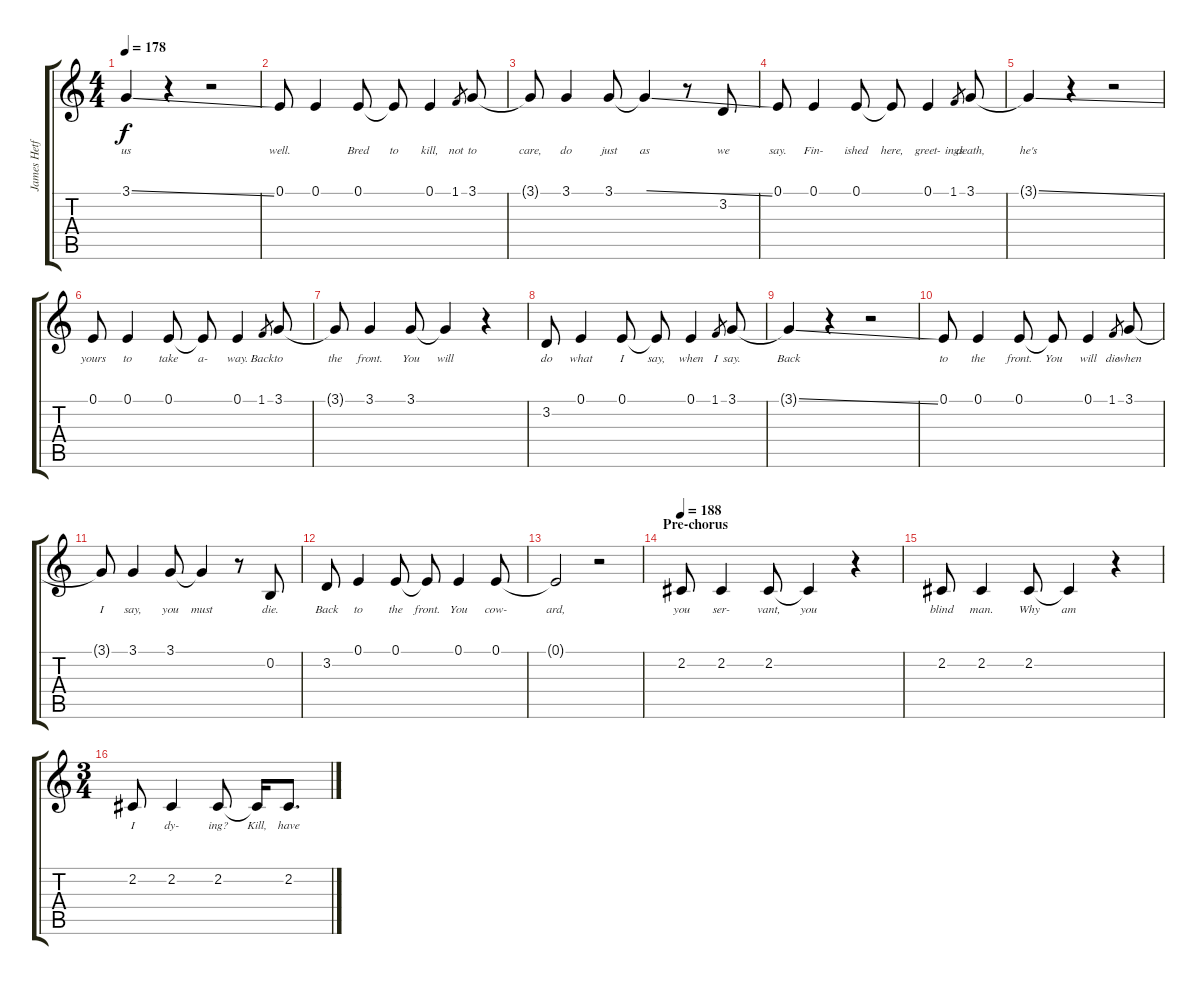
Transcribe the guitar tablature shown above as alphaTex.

\track ("James Hetfield (Vocals)" "James Hetf") {instrument baritonesax}
\staff {score tabs}
\tuning (E4 B3 G3 D3 A2 E2) {hide}
\ts (4 4)
\tempo 178
\clef g2
\ks c
3.1{ss t}.4{lyrics (0 "us") lyrics (1 "") lyrics (2 "") lyrics (3 "") lyrics (4 "") dy f} r.4 r.2 |
0.1.8{lyrics (0 "well.") lyrics (1 "") lyrics (2 "") lyrics (3 "") lyrics (4 "")} 0.1.4{lyrics (0 "") lyrics (1 "") lyrics (2 "") lyrics (3 "") lyrics (4 "")} 0.1.8{lyrics (0 "Bred") lyrics (1 "") lyrics (2 "") lyrics (3 "") lyrics (4 "")} 0.1{t}.8{lyrics (0 "to") lyrics (1 "") lyrics (2 "") lyrics (3 "") lyrics (4 "")} 0.1.4{lyrics (0 "kill,") lyrics (1 "") lyrics (2 "") lyrics (3 "") lyrics (4 "")} 1.1.8{lyrics (0 "not") lyrics (1 "") lyrics (2 "") lyrics (3 "") lyrics (4 "") gr} 3.1.8{lyrics (0 "to") lyrics (1 "") lyrics (2 "") lyrics (3 "") lyrics (4 "")} |
3.1{t}.8{lyrics (0 "care,") lyrics (1 "") lyrics (2 "") lyrics (3 "") lyrics (4 "")} 3.1.4{lyrics (0 "do") lyrics (1 "") lyrics (2 "") lyrics (3 "") lyrics (4 "")} 3.1.8{lyrics (0 "just") lyrics (1 "") lyrics (2 "") lyrics (3 "") lyrics (4 "")} 3.1{ss t}.4{lyrics (0 "as") lyrics (1 "") lyrics (2 "") lyrics (3 "") lyrics (4 "")} r.8 3.2.8{lyrics (0 "we") lyrics (1 "") lyrics (2 "") lyrics (3 "") lyrics (4 "")} |
0.1.8{lyrics (0 "say.") lyrics (1 "") lyrics (2 "") lyrics (3 "") lyrics (4 "")} 0.1.4{lyrics (0 "Fin-") lyrics (1 "") lyrics (2 "") lyrics (3 "") lyrics (4 "")} 0.1.8{lyrics (0 "ished") lyrics (1 "") lyrics (2 "") lyrics (3 "") lyrics (4 "")} 0.1{t}.8{lyrics (0 "here,") lyrics (1 "") lyrics (2 "") lyrics (3 "") lyrics (4 "")} 0.1.4{lyrics (0 "greet-") lyrics (1 "") lyrics (2 "") lyrics (3 "") lyrics (4 "")} 1.1.8{lyrics (0 "ings") lyrics (1 "") lyrics (2 "") lyrics (3 "") lyrics (4 "") gr} 3.1.8{lyrics (0 "death,") lyrics (1 "") lyrics (2 "") lyrics (3 "") lyrics (4 "")} |
3.1{ss t}.4{lyrics (0 "he's") lyrics (1 "") lyrics (2 "") lyrics (3 "") lyrics (4 "")} r.4 r.2 |
0.1.8{lyrics (0 "yours") lyrics (1 "") lyrics (2 "") lyrics (3 "") lyrics (4 "")} 0.1.4{lyrics (0 "to") lyrics (1 "") lyrics (2 "") lyrics (3 "") lyrics (4 "")} 0.1.8{lyrics (0 "take") lyrics (1 "") lyrics (2 "") lyrics (3 "") lyrics (4 "")} 0.1{t}.8{lyrics (0 "a-") lyrics (1 "") lyrics (2 "") lyrics (3 "") lyrics (4 "")} 0.1.4{lyrics (0 "way.") lyrics (1 "") lyrics (2 "") lyrics (3 "") lyrics (4 "")} 1.1.8{lyrics (0 "Back") lyrics (1 "") lyrics (2 "") lyrics (3 "") lyrics (4 "") gr} 3.1.8{lyrics (0 "to") lyrics (1 "") lyrics (2 "") lyrics (3 "") lyrics (4 "")} |
3.1{t}.8{lyrics (0 "the") lyrics (1 "") lyrics (2 "") lyrics (3 "") lyrics (4 "")} 3.1.4{lyrics (0 "front.") lyrics (1 "") lyrics (2 "") lyrics (3 "") lyrics (4 "")} 3.1.8{lyrics (0 "You") lyrics (1 "") lyrics (2 "") lyrics (3 "") lyrics (4 "")} 3.1{t}.4{lyrics (0 "will") lyrics (1 "") lyrics (2 "") lyrics (3 "") lyrics (4 "")} r.4 |
3.2.8{lyrics (0 "do") lyrics (1 "") lyrics (2 "") lyrics (3 "") lyrics (4 "")} 0.1.4{lyrics (0 "what") lyrics (1 "") lyrics (2 "") lyrics (3 "") lyrics (4 "")} 0.1.8{lyrics (0 "I") lyrics (1 "") lyrics (2 "") lyrics (3 "") lyrics (4 "")} 0.1{t}.8{lyrics (0 "say,") lyrics (1 "") lyrics (2 "") lyrics (3 "") lyrics (4 "")} 0.1.4{lyrics (0 "when") lyrics (1 "") lyrics (2 "") lyrics (3 "") lyrics (4 "")} 1.1.8{lyrics (0 "I") lyrics (1 "") lyrics (2 "") lyrics (3 "") lyrics (4 "") gr} 3.1.8{lyrics (0 "say.") lyrics (1 "") lyrics (2 "") lyrics (3 "") lyrics (4 "")} |
3.1{ss t}.4{lyrics (0 "Back") lyrics (1 "") lyrics (2 "") lyrics (3 "") lyrics (4 "")} r.4 r.2 |
0.1.8{lyrics (0 "to") lyrics (1 "") lyrics (2 "") lyrics (3 "") lyrics (4 "")} 0.1.4{lyrics (0 "the") lyrics (1 "") lyrics (2 "") lyrics (3 "") lyrics (4 "")} 0.1.8{lyrics (0 "front.") lyrics (1 "") lyrics (2 "") lyrics (3 "") lyrics (4 "")} 0.1{t}.8{lyrics (0 "You") lyrics (1 "") lyrics (2 "") lyrics (3 "") lyrics (4 "")} 0.1.4{lyrics (0 "will") lyrics (1 "") lyrics (2 "") lyrics (3 "") lyrics (4 "")} 1.1.8{lyrics (0 "die") lyrics (1 "") lyrics (2 "") lyrics (3 "") lyrics (4 "") gr} 3.1.8{lyrics (0 "when") lyrics (1 "") lyrics (2 "") lyrics (3 "") lyrics (4 "")} |
3.1{t}.8{lyrics (0 "I") lyrics (1 "") lyrics (2 "") lyrics (3 "") lyrics (4 "")} 3.1.4{lyrics (0 "say,") lyrics (1 "") lyrics (2 "") lyrics (3 "") lyrics (4 "")} 3.1.8{lyrics (0 "you") lyrics (1 "") lyrics (2 "") lyrics (3 "") lyrics (4 "")} 3.1{t}.4{lyrics (0 "must") lyrics (1 "") lyrics (2 "") lyrics (3 "") lyrics (4 "")} r.8 0.2.8{lyrics (0 "die.") lyrics (1 "") lyrics (2 "") lyrics (3 "") lyrics (4 "")} |
3.2.8{lyrics (0 "Back") lyrics (1 "") lyrics (2 "") lyrics (3 "") lyrics (4 "")} 0.1.4{lyrics (0 "to") lyrics (1 "") lyrics (2 "") lyrics (3 "") lyrics (4 "")} 0.1.8{lyrics (0 "the") lyrics (1 "") lyrics (2 "") lyrics (3 "") lyrics (4 "")} 0.1{t}.8{lyrics (0 "front.") lyrics (1 "") lyrics (2 "") lyrics (3 "") lyrics (4 "")} 0.1.4{lyrics (0 "You") lyrics (1 "") lyrics (2 "") lyrics (3 "") lyrics (4 "")} 0.1.8{lyrics (0 "cow-") lyrics (1 "") lyrics (2 "") lyrics (3 "") lyrics (4 "")} |
0.1{t}.2{lyrics (0 "ard,") lyrics (1 "") lyrics (2 "") lyrics (3 "") lyrics (4 "")} r.2 |
\section ("" "Pre-chorus")
\tempo 188
2.2.8{lyrics (0 "you") lyrics (1 "") lyrics (2 "") lyrics (3 "") lyrics (4 "")} 2.2.4{lyrics (0 "ser-") lyrics (1 "") lyrics (2 "") lyrics (3 "") lyrics (4 "")} 2.2.8{lyrics (0 "vant,") lyrics (1 "") lyrics (2 "") lyrics (3 "") lyrics (4 "")} 2.2{t}.4{lyrics (0 "you") lyrics (1 "") lyrics (2 "") lyrics (3 "") lyrics (4 "")} r.4 |
2.2.8{lyrics (0 "blind") lyrics (1 "") lyrics (2 "") lyrics (3 "") lyrics (4 "")} 2.2.4{lyrics (0 "man.") lyrics (1 "") lyrics (2 "") lyrics (3 "") lyrics (4 "")} 2.2.8{lyrics (0 "Why") lyrics (1 "") lyrics (2 "") lyrics (3 "") lyrics (4 "")} 2.2{t}.4{lyrics (0 "am") lyrics (1 "") lyrics (2 "") lyrics (3 "") lyrics (4 "")} r.4 |
\ts (3 4)
2.2.8{lyrics (0 "I") lyrics (1 "") lyrics (2 "") lyrics (3 "") lyrics (4 "")} 2.2.4{lyrics (0 "dy-") lyrics (1 "") lyrics (2 "") lyrics (3 "") lyrics (4 "")} 2.2.8{lyrics (0 "ing?") lyrics (1 "") lyrics (2 "") lyrics (3 "") lyrics (4 "")} 2.2{t}.16{lyrics (0 "Kill,") lyrics (1 "") lyrics (2 "") lyrics (3 "") lyrics (4 "")} 2.2.8{d lyrics (0 "have") lyrics (1 "") lyrics (2 "") lyrics (3 "") lyrics (4 "")}
